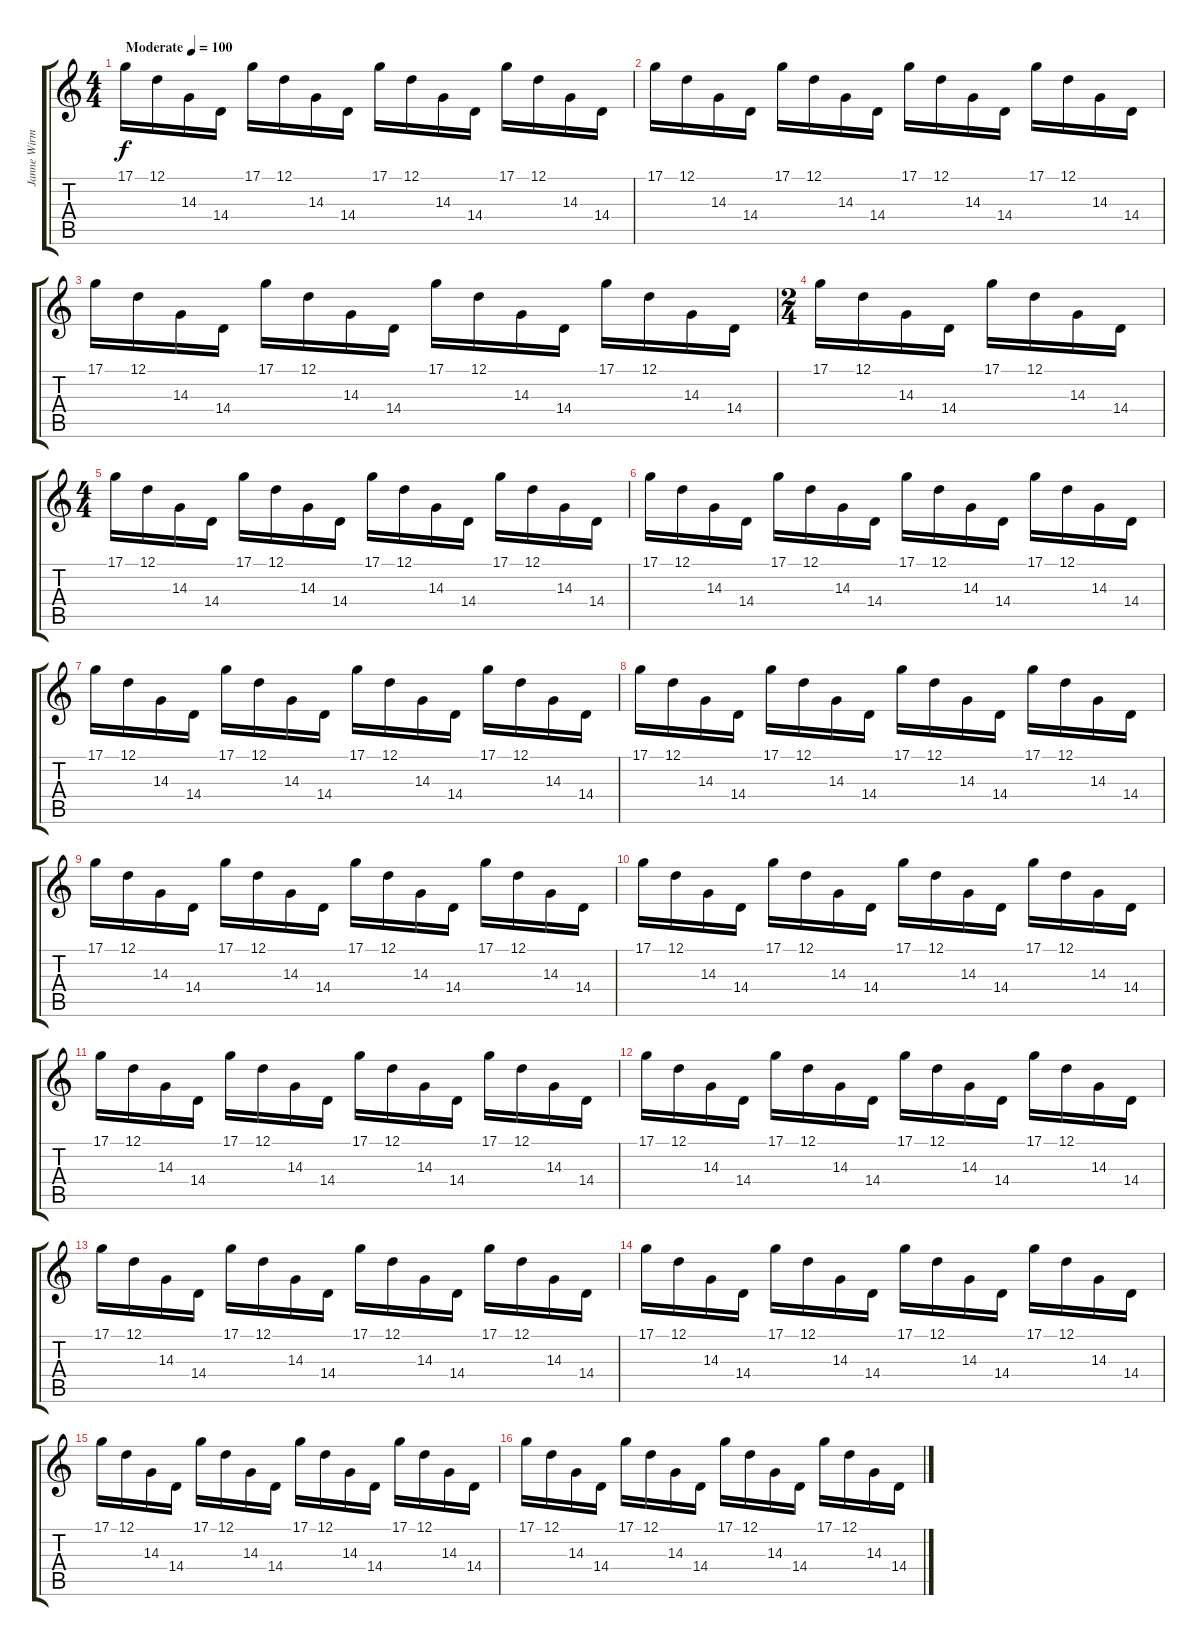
\track ("Janne Wirmen" "Janne Wirm") {instrument pad1newage}
\staff {score tabs}
\tuning (D4 A3 F3 C3 G2 D2) {hide}
\ts (4 4)
\tempo (100 "Moderate")
\clef g2
\ks c
17.1.16{dy f instrument pad1newage} 12.1.16 14.3.16 14.4.16 17.1.16 12.1.16 14.3.16 14.4.16 17.1.16 12.1.16 14.3.16 14.4.16 17.1.16 12.1.16 14.3.16 14.4.16 |
17.1.16 12.1.16 14.3.16 14.4.16 17.1.16 12.1.16 14.3.16 14.4.16 17.1.16 12.1.16 14.3.16 14.4.16 17.1.16 12.1.16 14.3.16 14.4.16 |
17.1.16 12.1.16 14.3.16 14.4.16 17.1.16 12.1.16 14.3.16 14.4.16 17.1.16 12.1.16 14.3.16 14.4.16 17.1.16 12.1.16 14.3.16 14.4.16 |
\ts (2 4)
17.1.16 12.1.16 14.3.16 14.4.16 17.1.16 12.1.16 14.3.16 14.4.16 |
\ts (4 4)
17.1.16 12.1.16 14.3.16 14.4.16 17.1.16 12.1.16 14.3.16 14.4.16 17.1.16 12.1.16 14.3.16 14.4.16 17.1.16 12.1.16 14.3.16 14.4.16 |
17.1.16 12.1.16 14.3.16 14.4.16 17.1.16 12.1.16 14.3.16 14.4.16 17.1.16 12.1.16 14.3.16 14.4.16 17.1.16 12.1.16 14.3.16 14.4.16 |
17.1.16 12.1.16 14.3.16 14.4.16 17.1.16 12.1.16 14.3.16 14.4.16 17.1.16 12.1.16 14.3.16 14.4.16 17.1.16 12.1.16 14.3.16 14.4.16 |
17.1.16 12.1.16 14.3.16 14.4.16 17.1.16 12.1.16 14.3.16 14.4.16 17.1.16 12.1.16 14.3.16 14.4.16 17.1.16 12.1.16 14.3.16 14.4.16 |
17.1.16 12.1.16 14.3.16 14.4.16 17.1.16 12.1.16 14.3.16 14.4.16 17.1.16 12.1.16 14.3.16 14.4.16 17.1.16 12.1.16 14.3.16 14.4.16 |
17.1.16 12.1.16 14.3.16 14.4.16 17.1.16 12.1.16 14.3.16 14.4.16 17.1.16 12.1.16 14.3.16 14.4.16 17.1.16 12.1.16 14.3.16 14.4.16 |
17.1.16 12.1.16 14.3.16 14.4.16 17.1.16 12.1.16 14.3.16 14.4.16 17.1.16 12.1.16 14.3.16 14.4.16 17.1.16 12.1.16 14.3.16 14.4.16 |
17.1.16 12.1.16 14.3.16 14.4.16 17.1.16 12.1.16 14.3.16 14.4.16 17.1.16 12.1.16 14.3.16 14.4.16 17.1.16 12.1.16 14.3.16 14.4.16 |
17.1.16 12.1.16 14.3.16 14.4.16 17.1.16 12.1.16 14.3.16 14.4.16 17.1.16 12.1.16 14.3.16 14.4.16 17.1.16 12.1.16 14.3.16 14.4.16 |
17.1.16 12.1.16 14.3.16 14.4.16 17.1.16 12.1.16 14.3.16 14.4.16 17.1.16 12.1.16 14.3.16 14.4.16 17.1.16 12.1.16 14.3.16 14.4.16 |
17.1.16 12.1.16 14.3.16 14.4.16 17.1.16 12.1.16 14.3.16 14.4.16 17.1.16 12.1.16 14.3.16 14.4.16 17.1.16 12.1.16 14.3.16 14.4.16 |
17.1.16 12.1.16 14.3.16 14.4.16 17.1.16 12.1.16 14.3.16 14.4.16 17.1.16 12.1.16 14.3.16 14.4.16 17.1.16 12.1.16 14.3.16 14.4.16
